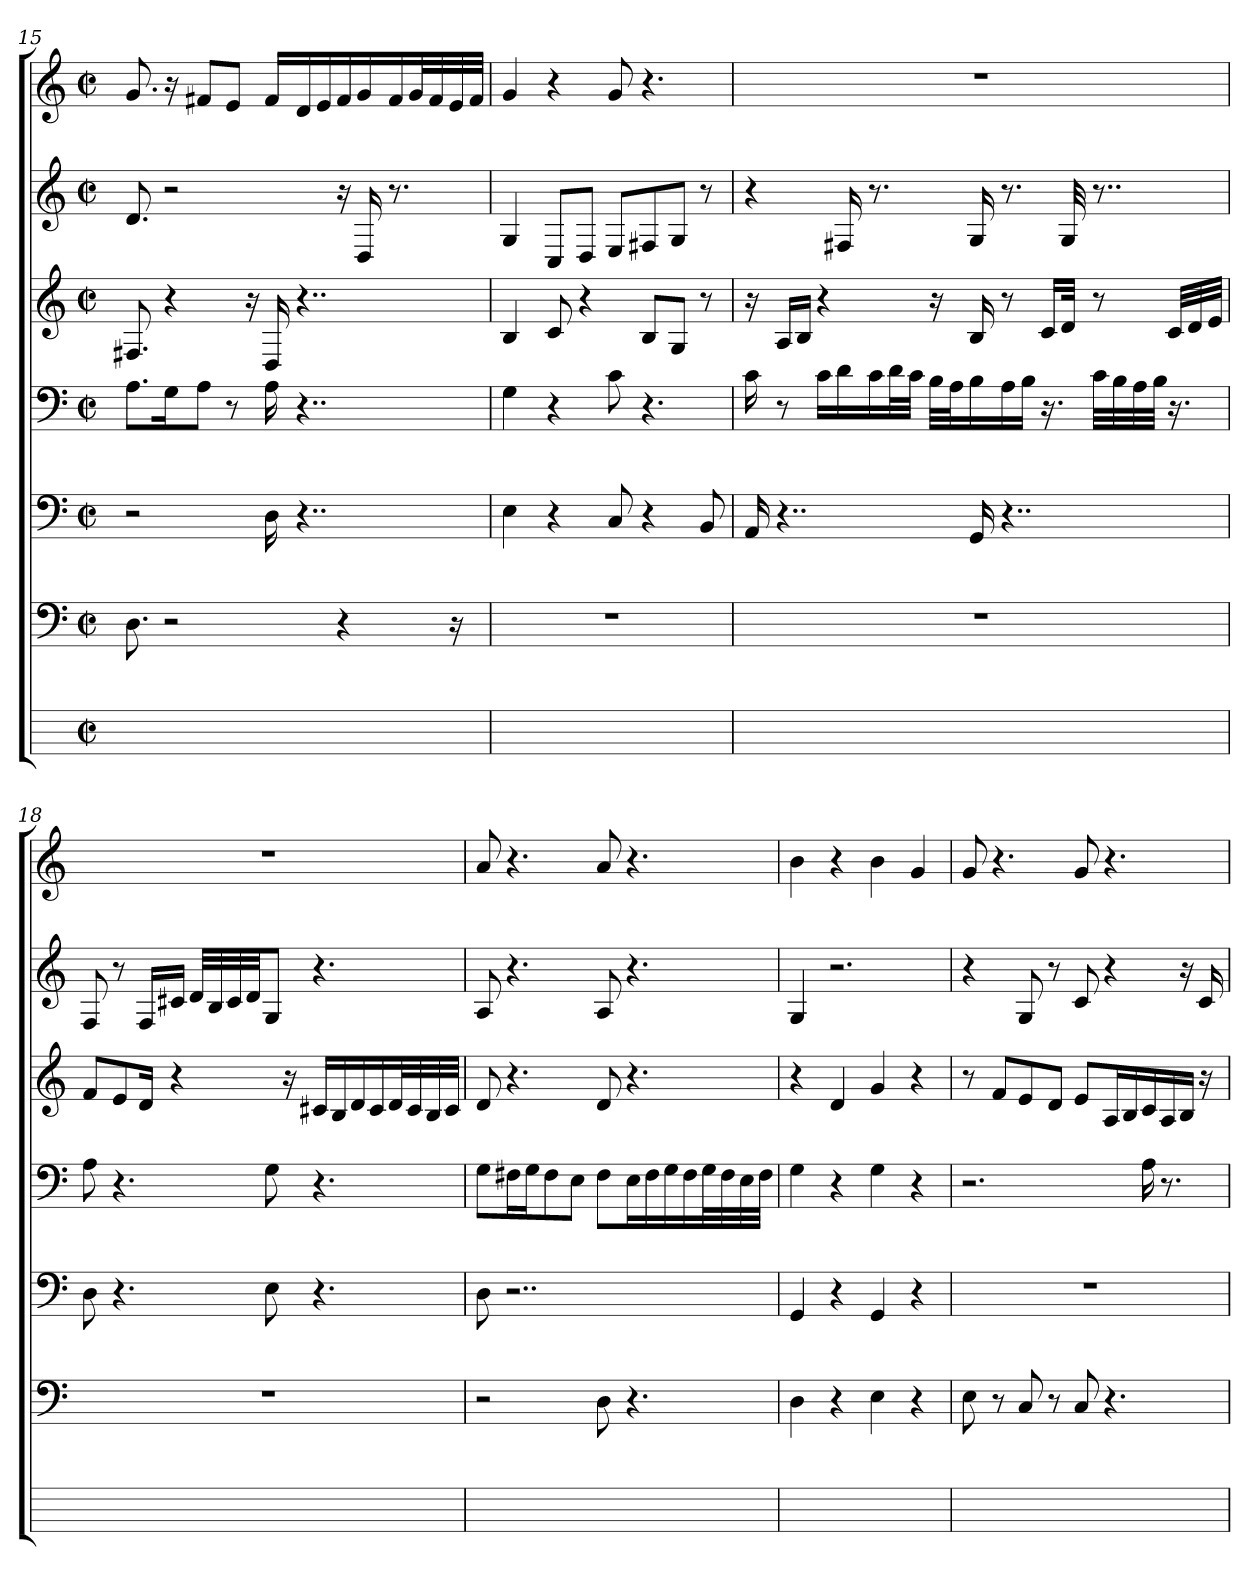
**kern	**kern	**kern	**kern	**kern	**kern	**kern
*part7	*part6	*part5	*part4	*part3	*part2	*part1
*staff7	*staff6	*staff5	*staff4	*staff3	*staff2	*staff1
*	*clefF4	*clefF4	*clefF4	*clefG2	*clefG2	*clefG2
*	*k[]	*k[]	*k[]	*k[]	*k[]	*k[]
*	*C:	*C:	*C:	*C:	*C:	*C:
*M2/2	*M2/2	*M2/2	*M2/2	*M2/2	*M2/2	*M2/2
*met(c|)	*met(c|)	*met(c|)	*met(c|)	*met(c|)	*met(c|)	*met(c|)
=15	=15	=15	=15	=15	=15	=15
1ryy	8.D	2r	8.AL	8.F#Xi	8.d	8.gj
.	2r	.	16GZk	4r	2r	16r
.	.	.	8AjJ	.	.	8f#XL
.	.	.	8r	.	.	8eJ
.	.	.	.	16r	.	.
.	.	16D	16Aj	16D	.	16f#LL
.	.	4..r	4..r	4..r	.	16dZ
.	.	.	.	.	.	16eZ
.	4r	.	.	.	16r	16f#Z
.	.	.	.	.	16D	16gV
.	.	.	.	.	8.r	16f#Z
.	.	.	.	.	.	32gZL
.	.	.	.	.	.	32f#Z
.	16r	.	.	.	.	32eZ
.	.	.	.	.	.	32f#ZJJJ
=16	=16	=16	=16	=16	=16	=16
1ryy	1r	4E	4G	4B	4G	4g
.	.	4r	4r	8c	8CL	4r
.	.	.	.	4r	8DJ	.
.	.	8C	8c	.	8EL	8gj
.	.	4r	4.r	8BL	8F#Xi	4.r
.	.	.	.	8GJ	8GJ	.
.	.	8BB	.	8r	8r	.
=17	=17	=17	=17	=17	=17	=17
1ryy	1r	16AA	16cj	16r	4r	1r
.	.	4..r	8r	16AZLL	.	.
.	.	.	.	16BJJ	.	.
.	.	.	16cZLL	4r	.	.
.	.	.	16dV	.	16F#Xi	.
.	.	.	16cZ	.	8.r	.
.	.	.	32dVL	.	.	.
.	.	.	32cZJJJ	.	.	.
.	.	.	32BZLLL	16r	.	.
.	.	.	32AZJ	.	.	.
.	.	16GG	16B	16B	16G	.
.	.	4..r	16AZ	8r	8.r	.
.	.	.	16BjJJ	.	.	.
.	.	.	16.r	16cZLL	.	.
.	.	.	.	32dJJk	32Gj	.
.	.	.	32cZLLL	8r	8..r	.
.	.	.	32BZ	.	.	.
.	.	.	32AZ	.	.	.
.	.	.	32BjJJJ	.	.	.
.	.	.	16.r	32cZLLL	.	.
.	.	.	.	32dZ	.	.
.	.	.	.	32eZJJJ	.	.
=18	=18	=18	=18	=18	=18	=18
1ryy	1r	8D	8A	8fL	8F	1r
.	.	4.r	4.r	8eZ	8r	.
.	.	.	.	16dJk	16FjLL	.
.	.	.	.	4r	16c#XZJJ	.
.	.	.	.	.	32dZLLL	.
.	.	.	.	.	32BZ	.
.	.	.	.	.	32c#Z	.
.	.	.	.	.	32dZJJ	.
.	.	8E	8G	.	8GJ	.
.	.	.	.	16r	.	.
.	.	4.r	4.r	16c#iLL	4.r	.
.	.	.	.	16BZ	.	.
.	.	.	.	16dV	.	.
.	.	.	.	16c#Z	.	.
.	.	.	.	32dVL	.	.
.	.	.	.	32c#Z	.	.
.	.	.	.	32BZ	.	.
.	.	.	.	32c#ZJJJ	.	.
=19	=19	=19	=19	=19	=19	=19
1ryy	2r	8D	8GjL	8d	8A	8a
.	.	2..r	16F#XZL	4.r	4.r	4.r
.	.	.	16GZJ	.	.	.
.	.	.	8F#	.	.	.
.	.	.	8EJ	.	.	.
.	8D	.	8F#L	8dj	8Aj	8aj
.	4.r	.	16EZL	4.r	4.r	4.r
.	.	.	16F#Z	.	.	.
.	.	.	16GZ	.	.	.
.	.	.	16F#Z	.	.	.
.	.	.	32GZL	.	.	.
.	.	.	32F#Z	.	.	.
.	.	.	32EZ	.	.	.
.	.	.	32F#ZJJJ	.	.	.
=20	=20	=20	=20	=20	=20	=20
1ryy	4Dj	4GG	4G	4r	4G	4b
.	4r	4r	4r	4d	2.r	4r
.	4E	4GGj	4Gj	4g	.	4bj
.	4r	4r	4r	4r	.	4g
=21	=21	=21	=21	=21	=21	=21
1ryy	8Ej	1r	2.r	8r	4r	8g
.	8r	.	.	8fZL	.	4.r
.	8C	.	.	8e	8G	.
.	8r	.	.	8dZJ	8r	.
.	8C	.	.	8eL	8c	8g
.	4.r	.	.	16AZL	4r	4.r
.	.	.	.	16BZ	.	.
.	.	.	16AV	16c	.	.
.	.	.	8.r	16AZ	.	.
.	.	.	.	16BVJJ	16r	.
.	.	.	.	16r	16cZ	.
=	=	=	=	=	=	=
*-	*-	*-	*-	*-	*-	*-
